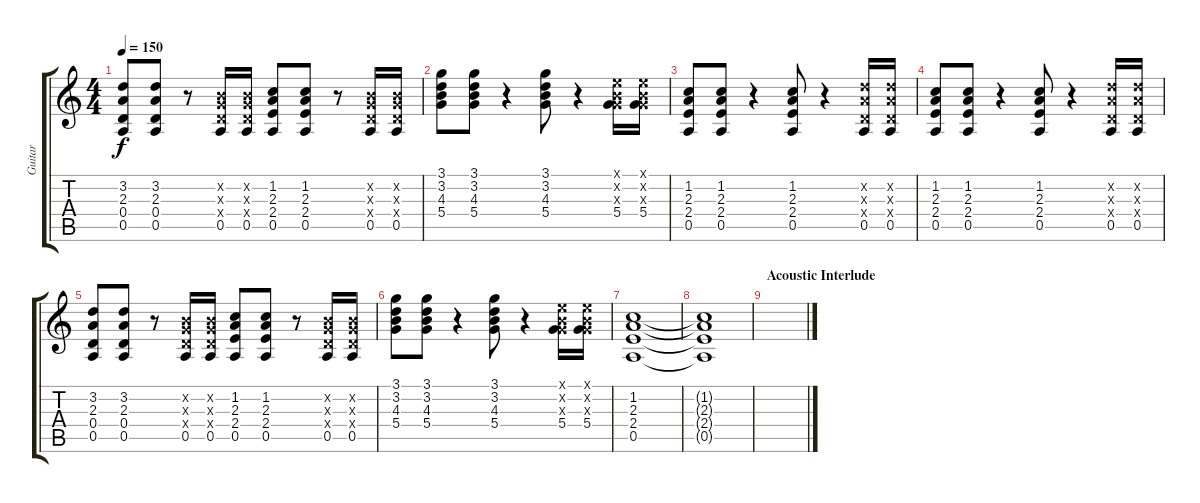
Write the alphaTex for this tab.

\track ("Guitar" "Guitar") {instrument overdrivenguitar}
\staff {score tabs}
\tuning (E4 B3 G3 D3 A2 E2) {hide}
\ts (4 4)
\tempo 150
\clef g2
\ks c
(3.2 2.3 0.4 0.5).8{dy f} (3.2 2.3 0.4 0.5).8 r.8 (0.2{x} 0.3{x} 0.4{x} 0.5).16 (0.2{x} 0.3{x} 0.4{x} 0.5).16 (1.2 2.3 2.4 0.5).8 (1.2 2.3 2.4 0.5).8 r.8 (0.2{x} 0.3{x} 0.4{x} 0.5).16 (0.2{x} 0.3{x} 0.4{x} 0.5).16 |
(3.1 3.2 4.3 5.4).8 (3.1 3.2 4.3 5.4).8 r.4 (3.1 3.2 4.3 5.4).8 r.4 (0.1{x} 0.2{x} 0.3{x} 5.4).16 (0.1{x} 0.2{x} 0.3{x} 5.4).16 |
(1.2 2.3 2.4 0.5).8 (1.2 2.3 2.4 0.5).8 r.4 (1.2 2.3 2.4 0.5).8 r.4 (3.2{x} 2.3{x} 0.4{x} 0.5).16 (3.2{x} 2.3{x} 0.4{x} 0.5).16 |
(1.2 2.3 2.4 0.5).8 (1.2 2.3 2.4 0.5).8 r.4 (1.2 2.3 2.4 0.5).8 r.4 (3.2{x} 2.3{x} 0.4{x} 0.5).16 (3.2{x} 2.3{x} 0.4{x} 0.5).16 |
(3.2 2.3 0.4 0.5).8 (3.2 2.3 0.4 0.5).8 r.8 (0.2{x} 0.3{x} 0.4{x} 0.5).16 (0.2{x} 0.3{x} 0.4{x} 0.5).16 (1.2 2.3 2.4 0.5).8 (1.2 2.3 2.4 0.5).8 r.8 (0.2{x} 0.3{x} 0.4{x} 0.5).16 (0.2{x} 0.3{x} 0.4{x} 0.5).16 |
(3.1 3.2 4.3 5.4).8 (3.1 3.2 4.3 5.4).8 r.4 (3.1 3.2 4.3 5.4).8 r.4 (0.1{x} 0.2{x} 0.3{x} 5.4).16 (0.1{x} 0.2{x} 0.3{x} 5.4).16 |
(1.2 2.3 2.4 0.5).1 |
(1.2{t} 2.3{t} 2.4{t} 0.5{t}).1 |
\section ("" "Acoustic Interlude")
